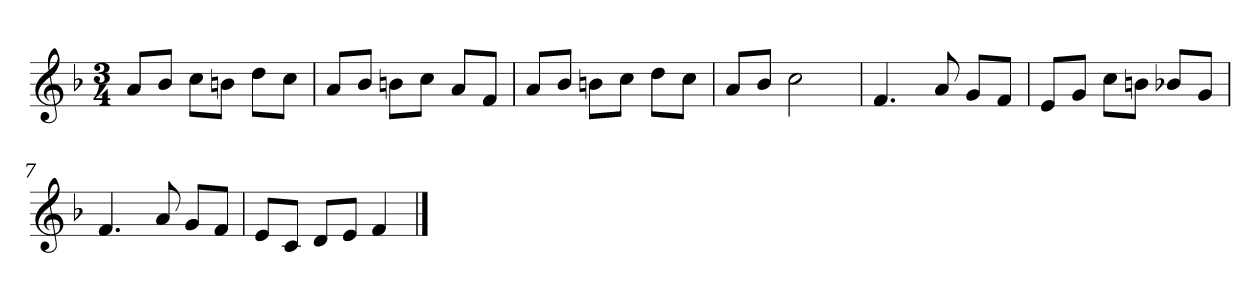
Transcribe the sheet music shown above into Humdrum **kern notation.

**kern
*part1
*staff1
*clefG2
*k[b-]
*F:
*M3/4
=
8a/L
8b-/J
8cc\L
8bn\J
8dd\L
8cc\J
=2
8a/L
8b-/J
8bn\L
8cc\J
8a/L
8f/J
=3
8a/L
8b-/J
8bn\L
8cc\J
8dd\L
8cc\J
=4
8a/L
8b-/J
2cc
=5y
4.f
8a
8g/L
8f/J
=6
8e/L
8g/J
8cc\L
8bn\J
8b-X/L
8g/J
=7
4.f
8a
8g/L
8f/J
=8
8e/L
8c/J
8d/L
8e/J
4f
==
*-
